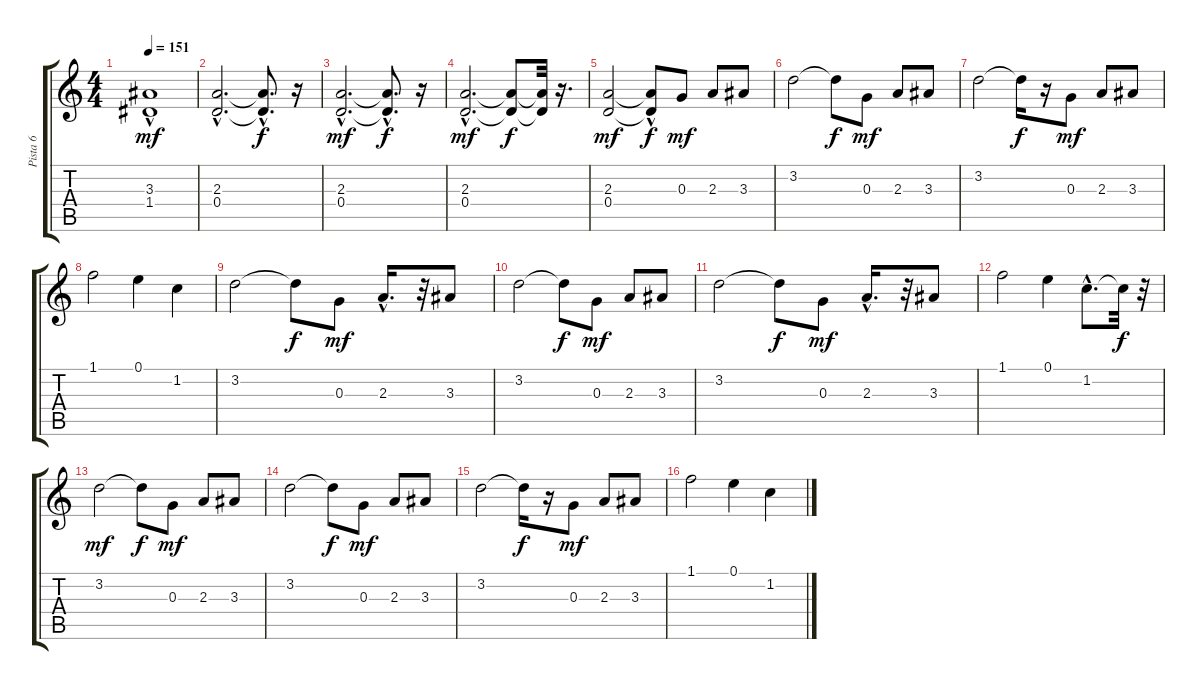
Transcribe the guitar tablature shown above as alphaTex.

\track ("Pista 6" "Pista 6") {instrument distortionguitar}
\staff {score tabs}
\tuning (E4 B3 G3 D3 A2 E2) {hide}
\ts (4 4)
\tempo 151
\clef g2
\ks c
(3.3 1.4{hac}).1{dy mf} |
(2.3{hac} 0.4{hac}).2{d} (2.3{hac t} 0.4{t}).8{d dy f} r.16 |
(2.3{hac} 0.4{hac}).2{d dy mf} (2.3{hac t} 0.4{t}).8{d dy f} r.16 |
(2.3{hac} 0.4{hac}).2{d dy mf} (2.3{t} 0.4{t}).8{dy f} (2.3{t} 0.4{t}).32 r.16{d} |
(2.3 0.4).2{dy mf} (2.3{hac t} 0.4{t}).8{dy f} 0.3.8{dy mf} 2.3.8 3.3.8 |
3.2.2 3.2{t}.8{dy f} 0.3.8{dy mf} 2.3.8 3.3.8 |
3.2.2 3.2{t}.16{dy f} r.16 0.3.8{dy mf} 2.3.8 3.3.8 |
1.1.2 0.1.4 1.2.4 |
3.2.2 3.2{t}.8{dy f} 0.3.8{dy mf} 2.3{hac}.16{d} r.32 3.3.8 |
3.2.2 3.2{t}.8{dy f} 0.3.8{dy mf} 2.3.8 3.3.8 |
3.2.2 3.2{t}.8{dy f} 0.3.8{dy mf} 2.3{hac}.16{d} r.32 3.3.8 |
1.1.2 0.1.4 1.2{hac}.8{d} 1.2{t}.32{dy f} r.32 |
3.2.2{dy mf} 3.2{t}.8{dy f} 0.3.8{dy mf} 2.3.8 3.3.8 |
3.2.2 3.2{t}.8{dy f} 0.3.8{dy mf} 2.3.8 3.3.8 |
3.2.2 3.2{t}.16{dy f} r.16 0.3.8{dy mf} 2.3.8 3.3.8 |
1.1.2 0.1.4 1.2.4
